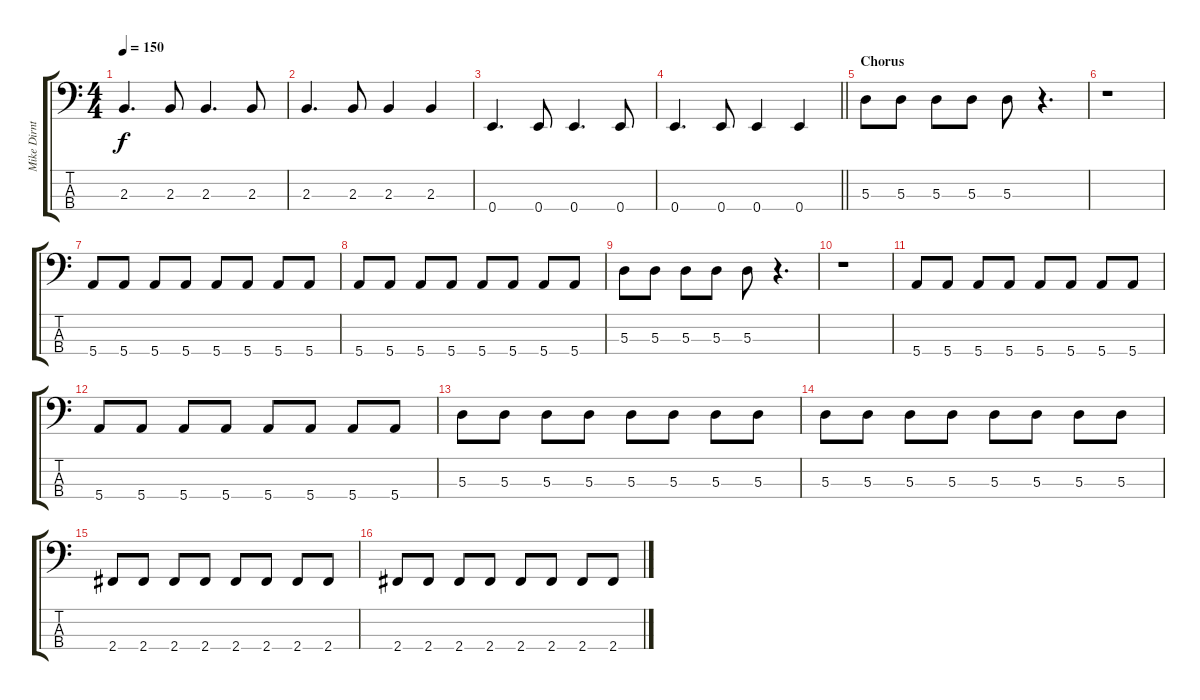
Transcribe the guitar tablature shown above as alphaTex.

\track ("Mike Dirnt (Bass)" "Mike Dirnt") {instrument electricbasspick}
\staff {score tabs}
\tuning (G2 D2 A1 E1) {hide}
\ts (4 4)
\tempo 150
\clef f4
\ks c
2.3.4{d dy f} 2.3.8 2.3.4{d} 2.3.8 |
2.3.4{d} 2.3.8 2.3.4 2.3.4 |
0.4.4{d} 0.4.8 0.4.4{d} 0.4.8 |
\barLineRight lightlight
0.4.4{d} 0.4.8 0.4.4 0.4.4 |
\section ("" "Chorus")
5.3.8 5.3.8 5.3.8 5.3.8 5.3.8 r.4{d} |
r.1 |
5.4.8 5.4.8 5.4.8 5.4.8 5.4.8 5.4.8 5.4.8 5.4.8 |
5.4.8 5.4.8 5.4.8 5.4.8 5.4.8 5.4.8 5.4.8 5.4.8 |
5.3.8 5.3.8 5.3.8 5.3.8 5.3.8 r.4{d} |
r.1 |
5.4.8 5.4.8 5.4.8 5.4.8 5.4.8 5.4.8 5.4.8 5.4.8 |
5.4.8 5.4.8 5.4.8 5.4.8 5.4.8 5.4.8 5.4.8 5.4.8 |
5.3.8 5.3.8 5.3.8 5.3.8 5.3.8 5.3.8 5.3.8 5.3.8 |
5.3.8 5.3.8 5.3.8 5.3.8 5.3.8 5.3.8 5.3.8 5.3.8 |
2.4.8 2.4.8 2.4.8 2.4.8 2.4.8 2.4.8 2.4.8 2.4.8 |
2.4.8 2.4.8 2.4.8 2.4.8 2.4.8 2.4.8 2.4.8 2.4.8
